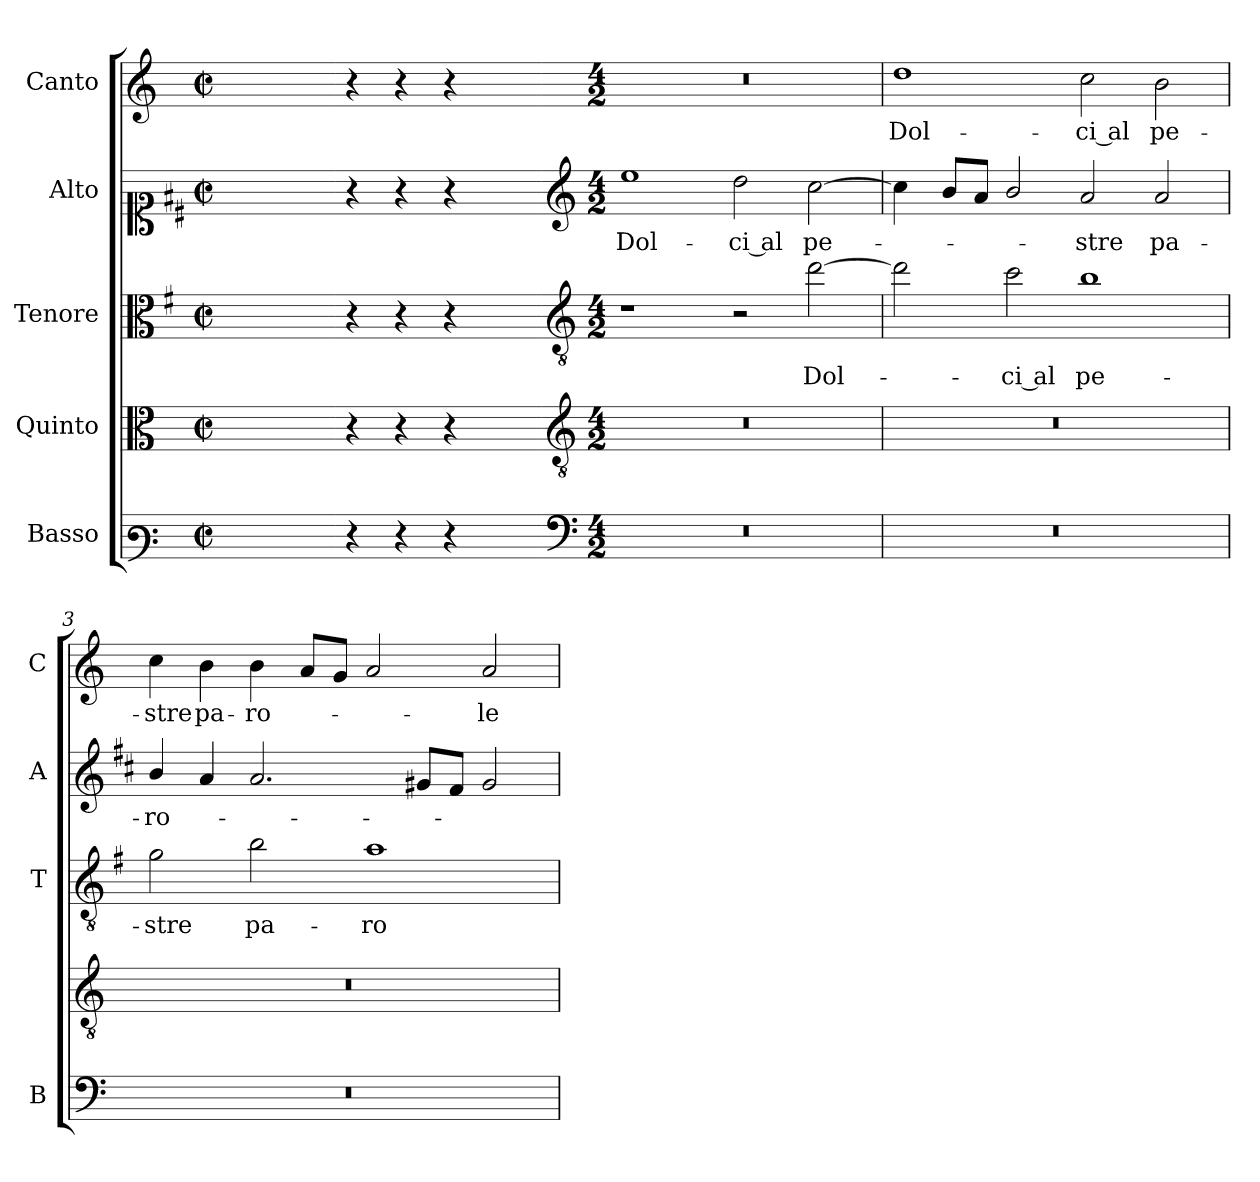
**kern	**kern	**kern	**text	**kern	**text	**kern	**text
*part5	*part4	*part3	*part3	*part2	*part2	*part1	*part1
*staff5	*staff4	*staff3	*staff3	*staff2	*staff2	*staff1	*staff1
*I"Basso	*I"Quinto	*I"Tenore	*	*I"Alto	*	*I"Canto	*
*I'B	*	*I'T	*	*I'A	*	*I'C	*
*clefF3	*clefC3	*clefC3	*	*clefC1	*	*clefG2	*
*	*	*ITrd4c7	*	*ITrd1c2	*	*	*
*k[]	*k[]	*k[]	*	*k[]	*	*k[]	*
*C:	*C:	*C:	*	*C:	*	*C:	*
*M2/2	*M2/2	*M2/2	*	*M2/2	*	*M2/2	*
*met(c|)	*met(c|)	*met(c|)	*	*met(c|)	*	*met(c|)	*
=	=	=	=	=	=	=	=
1ryy	1ryy	1ryy	.	1ryy	.	1ryy	.
=1X-	=1X-	=1X-	=1X-	=1X-	=1X-	=1X-	=1X-
4r	4r	4r	.	4r	.	4r	.
4r	4r	4r	.	4r	.	4r	.
4r	4r	4r	.	4r	.	4r	.
4ryy	4ryy	4ryy	.	4ryy	.	4ryy	.
=1-	=1-	=1-	=1-	=1-	=1-	=1-	=1-
*clefF4	*clefGv2	*clefGv2	*	*clefG2	*	*	*
*M4/2	*M4/2	*M4/2	*	*M4/2	*	*M4/2	*
!	!	!	!	!	!LO:LY:b	!	!
0r	0r	1r	.	1dd	Dol-	0r	.
!	!	!	!	!	!LO:LY:b	!	!
.	.	2r	.	2cc\	-ci al	.	.
!	!	!	!LO:LY:b	!	!LO:LY:b	!	!
.	.	[2g\	Dol-	[2b\	pe-	.	.
=2	=2	=2	=2	=2	=2	=2	=2
!	!	!	!	!	!	!	!LO:LY:b
0r	0r	2g\]	.	4b\]	.	1dd	Dol-
.	.	.	.	8a/L	.	.	.
.	.	.	.	8g/J	.	.	.
!	!	!	!LO:LY:b	!	!	!	!
.	.	2f\	-ci al	2a/	.	.	.
!	!	!	!LO:LY:b	!	!LO:LY:b	!	!LO:LY:b
.	.	1e	pe-	2g/	-stre	2cc\	-ci al
!	!	!	!	!	!LO:LY:b	!	!LO:LY:b
.	.	.	.	2g/	pa-	2b\	pe-
=3	=3	=3	=3	=3	=3	=3	=3
!	!	!	!LO:LY:b	!	!LO:LY:b	!	!LO:LY:b
0r	0r	2c\	-stre	4a/	-ro-	4cc\	-stre
!	!	!	!	!	!	!	!LO:LY:b
.	.	.	.	4g/	.	4b\	pa-
!	!	!	!LO:LY:b	!	!	!	!LO:LY:b
.	.	2e\	pa-	2.g/	.	4b\	-ro-
.	.	.	.	.	.	8a/L	.
.	.	.	.	.	.	8g/J	.
!	!	!	!LO:LY:b	!	!	!	!
.	.	1d	-ro-	.	.	2a/	.
.	.	.	.	8f#X/L	.	.	.
.	.	.	.	8e/J	.	.	.
!	!	!	!	!	!	!	!LO:LY:b
.	.	.	.	2f#/	.	2a/	-le
=	=	=	=	=	=	=	=
*-	*-	*-	*-	*-	*-	*-	*-
